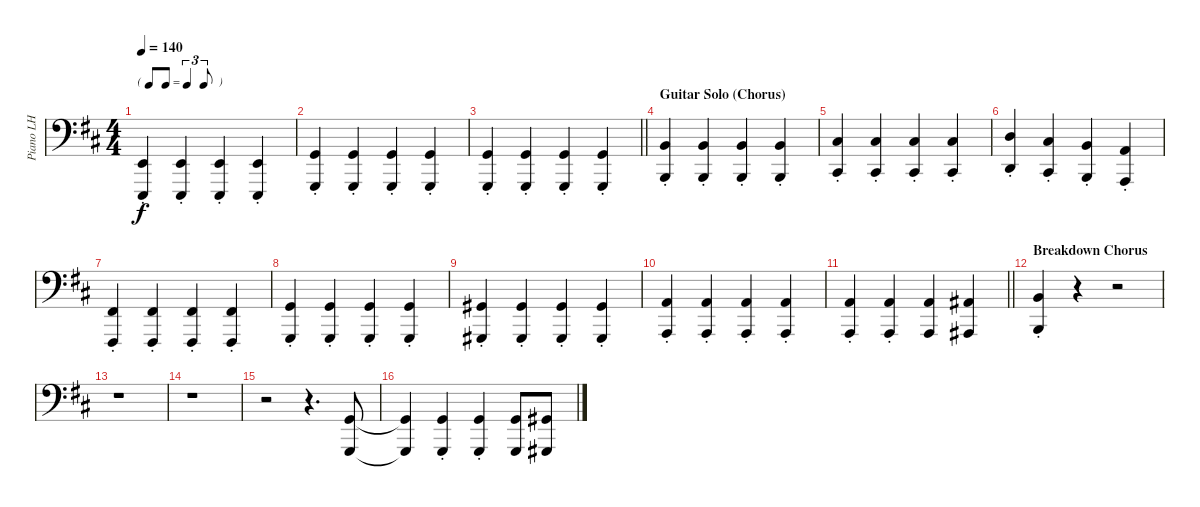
\track ("Piano LH" "Piano LH") {instrument brightacousticpiano}
\staff {score}
\tuning (G2 D2 A1 E1) {hide}
\ts (4 4)
\tf triplet8th
\tempo 140
\clef f4
\ks d
(2.2{st} 0.4{st}).4{dy f} (2.2{st} 0.4{st}).4 (2.2{st} 0.4{st}).4 (2.2{st} 0.4{st}).4 |
(5.2{st} 3.4{st}).4 (5.2{st} 3.4{st}).4 (5.2{st} 3.4{st}).4 (5.2{st} 3.4{st}).4 |
\barLineRight lightlight
(5.2{st} 3.4{st}).4 (5.2{st} 3.4{st}).4 (5.2{st} 3.4{st}).4 (5.2{st} 3.4{st}).4 |
\section ("" "Guitar Solo (Chorus)")
(4.1{st} 2.3{st}).4 (4.1{st} 2.3{st}).4 (4.1{st} 2.3{st}).4 (4.1{st} 2.3{st}).4 |
(6.1{st} 4.3{st}).4 (6.1{st} 4.3{st}).4 (6.1{st} 4.3{st}).4 (6.1{st} 4.3{st}).4 |
(7.1{st} 5.3{st}).4 (6.1{st} 4.3{st}).4 (4.1{st} 2.3{st}).4 (2.1{st} 0.3{st}).4 |
(4.2{st} 2.4{st}).4 (4.2{st} 2.4{st}).4 (4.2{st} 2.4{st}).4 (4.2{st} 2.4{st}).4 |
(5.2{st} 3.4{st}).4 (5.2{st} 3.4{st}).4 (5.2{st} 3.4{st}).4 (5.2{st} 3.4{st}).4 |
(6.2{st} 4.4{st}).4 (6.2{st} 4.4{st}).4 (6.2{st} 4.4{st}).4 (6.2{st} 4.4{st}).4 |
(7.2{st} 5.4{st}).4 (7.2{st} 5.4{st}).4 (7.2{st} 5.4{st}).4 (7.2{st} 5.4{st}).4 |
\barLineRight lightlight
(7.2{st} 5.4{st}).4 (7.2{st} 5.4{st}).4 (7.2 5.4).4 (8.2 6.4).4 |
\section ("" "Breakdown Chorus")
(9.2{st} 7.4{st}).4 r.4 r.2 |
r.1 |
r.1 |
r.2 r.4{d} (5.2 3.4).8 |
(5.2{t} 3.4{t}).4 (5.2{st} 3.4{st}).4 (5.2{st} 3.4{st}).4 (5.2 3.4).8 (6.2 4.4).8
